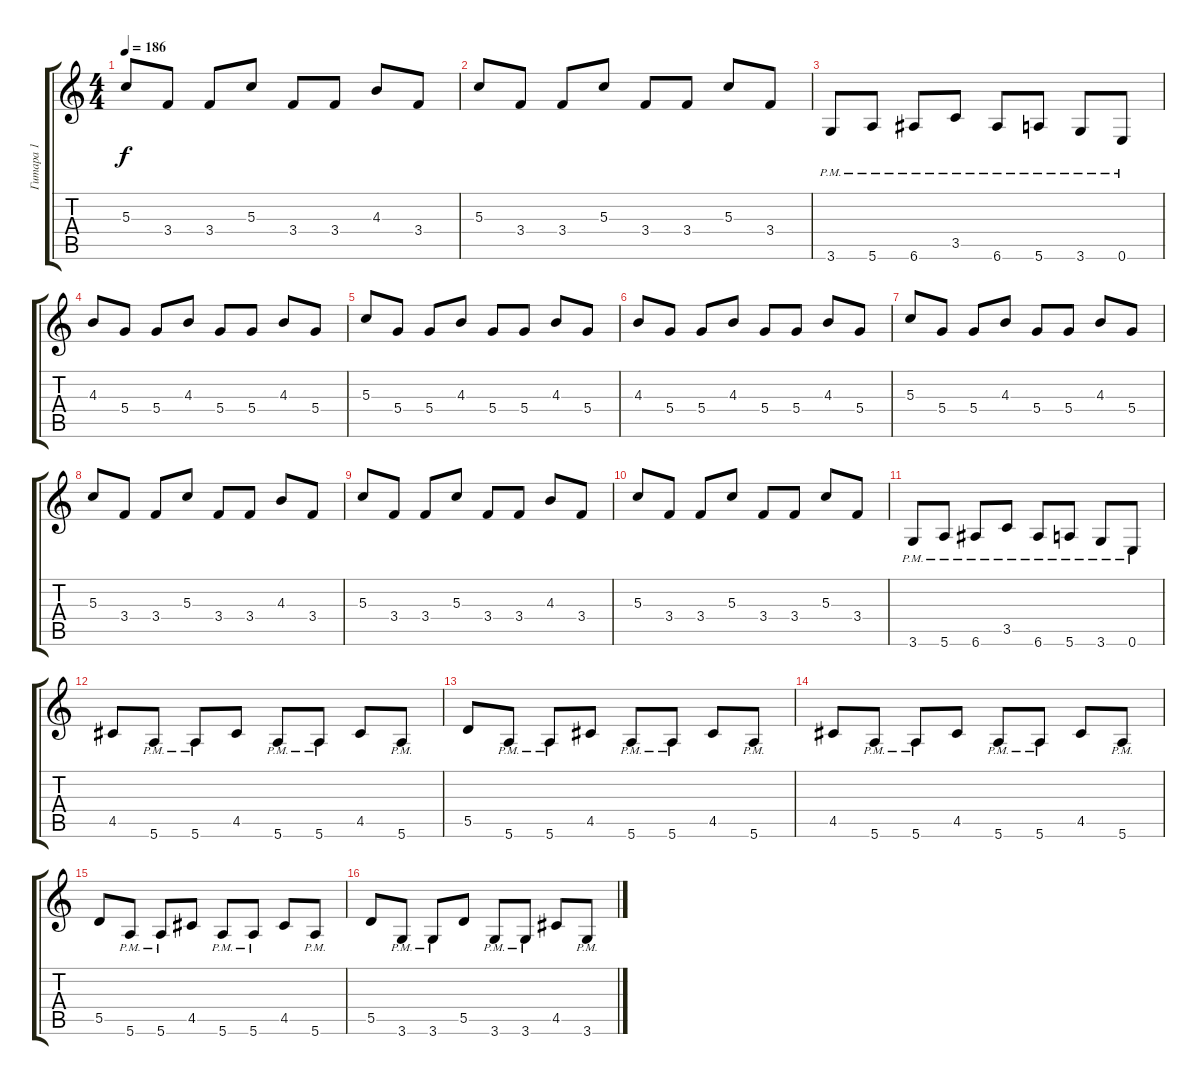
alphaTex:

\track ("Гитара 1" "Гитара 1") {instrument distortionguitar}
\staff {score tabs}
\tuning (E4 B3 G3 D3 A2 E2) {hide}
\ts (4 4)
\tempo 186
\clef g2
\ks aminor
5.3.8{dy f} 3.4.8 3.4.8 5.3.8 3.4.8 3.4.8 4.3.8 3.4.8 |
5.3.8 3.4.8 3.4.8 5.3.8 3.4.8 3.4.8 5.3.8 3.4.8 |
3.6{pm}.8 5.6{pm}.8 6.6{pm}.8 3.5{pm}.8 6.6{pm}.8 5.6{pm}.8 3.6{pm}.8 0.6{pm}.8 |
4.3.8 5.4.8 5.4.8 4.3.8 5.4.8 5.4.8 4.3.8 5.4.8 |
5.3.8 5.4.8 5.4.8 4.3.8 5.4.8 5.4.8 4.3.8 5.4.8 |
4.3.8 5.4.8 5.4.8 4.3.8 5.4.8 5.4.8 4.3.8 5.4.8 |
5.3.8 5.4.8 5.4.8 4.3.8 5.4.8 5.4.8 4.3.8 5.4.8 |
5.3.8 3.4.8 3.4.8 5.3.8 3.4.8 3.4.8 4.3.8 3.4.8 |
5.3.8 3.4.8 3.4.8 5.3.8 3.4.8 3.4.8 4.3.8 3.4.8 |
5.3.8 3.4.8 3.4.8 5.3.8 3.4.8 3.4.8 5.3.8 3.4.8 |
3.6{pm}.8 5.6{pm}.8 6.6{pm}.8 3.5{pm}.8 6.6{pm}.8 5.6{pm}.8 3.6{pm}.8 0.6{pm}.8 |
4.5.8 5.6{pm}.8 5.6{pm}.8 4.5.8 5.6{pm}.8 5.6{pm}.8 4.5.8 5.6{pm}.8 |
5.5.8 5.6{pm}.8 5.6{pm}.8 4.5.8 5.6{pm}.8 5.6{pm}.8 4.5.8 5.6{pm}.8 |
4.5.8 5.6{pm}.8 5.6{pm}.8 4.5.8 5.6{pm}.8 5.6{pm}.8 4.5.8 5.6{pm}.8 |
5.5.8 5.6{pm}.8 5.6{pm}.8 4.5.8 5.6{pm}.8 5.6{pm}.8 4.5.8 5.6{pm}.8 |
5.5.8 3.6{pm}.8 3.6{pm}.8 5.5.8 3.6{pm}.8 3.6{pm}.8 4.5.8 3.6{pm}.8
